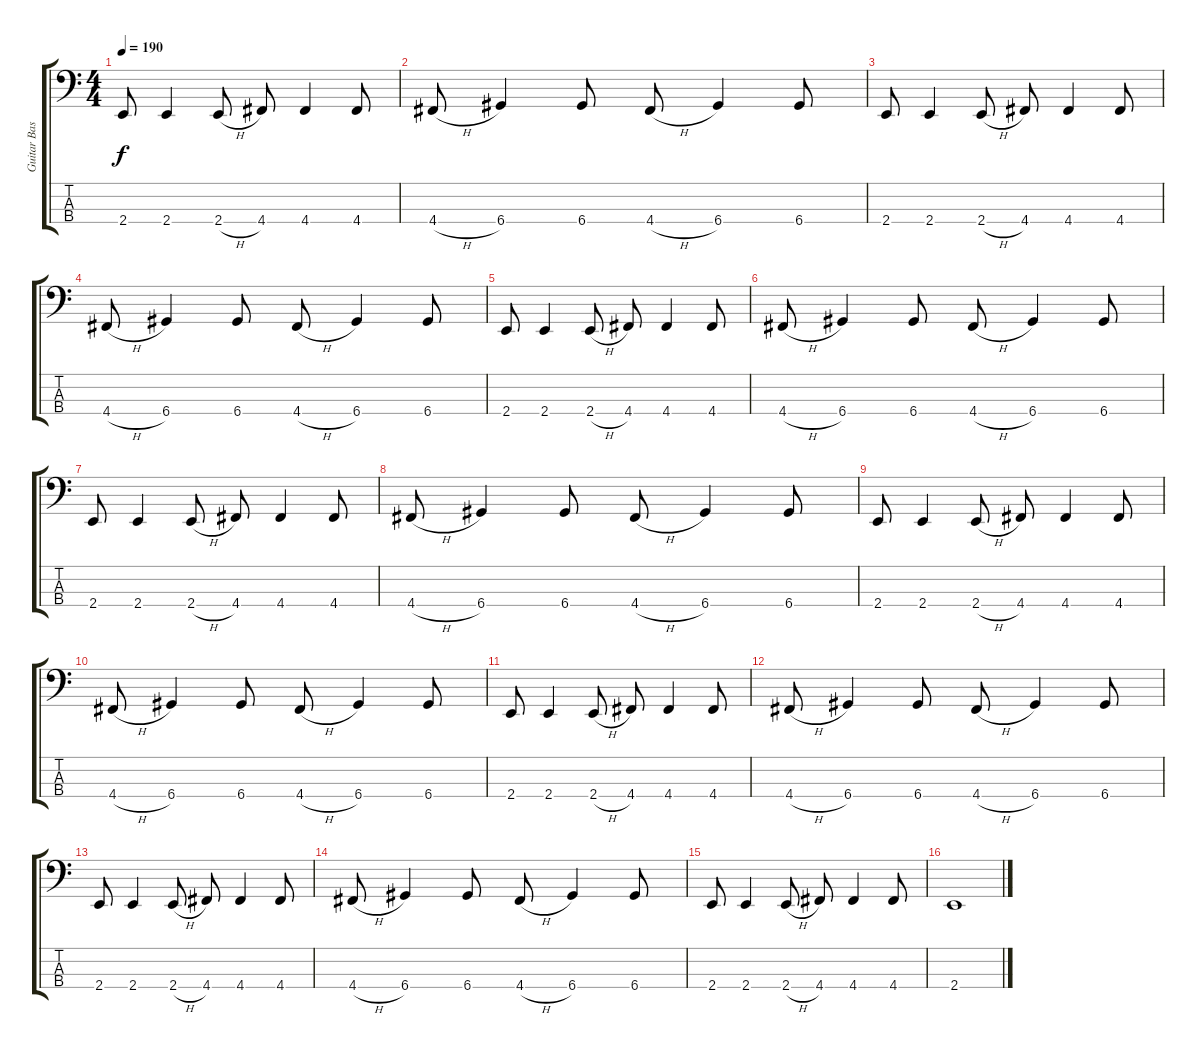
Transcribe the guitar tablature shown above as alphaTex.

\track ("Guitar Bass" "Guitar Bas") {instrument electricbassfinger}
\staff {score tabs}
\tuning (G2 D2 A1 D1) {hide}
\ts (4 4)
\tempo 190
\clef f4
\ks c
2.4.8{dy f} 2.4.4 2.4{h}.8 4.4.8 4.4.4 4.4.8 |
4.4{h}.8 6.4.4 6.4.8 4.4{h}.8 6.4.4 6.4.8 |
2.4.8 2.4.4 2.4{h}.8 4.4.8 4.4.4 4.4.8 |
4.4{h}.8 6.4.4 6.4.8 4.4{h}.8 6.4.4 6.4.8 |
2.4.8 2.4.4 2.4{h}.8 4.4.8 4.4.4 4.4.8 |
4.4{h}.8 6.4.4 6.4.8 4.4{h}.8 6.4.4 6.4.8 |
2.4.8 2.4.4 2.4{h}.8 4.4.8 4.4.4 4.4.8 |
4.4{h}.8 6.4.4 6.4.8 4.4{h}.8 6.4.4 6.4.8 |
2.4.8 2.4.4 2.4{h}.8 4.4.8 4.4.4 4.4.8 |
4.4{h}.8 6.4.4 6.4.8 4.4{h}.8 6.4.4 6.4.8 |
2.4.8 2.4.4 2.4{h}.8 4.4.8 4.4.4 4.4.8 |
4.4{h}.8 6.4.4 6.4.8 4.4{h}.8 6.4.4 6.4.8 |
2.4.8 2.4.4 2.4{h}.8 4.4.8 4.4.4 4.4.8 |
4.4{h}.8 6.4.4 6.4.8 4.4{h}.8 6.4.4 6.4.8 |
2.4.8 2.4.4 2.4{h}.8 4.4.8 4.4.4 4.4.8 |
2.4.1
